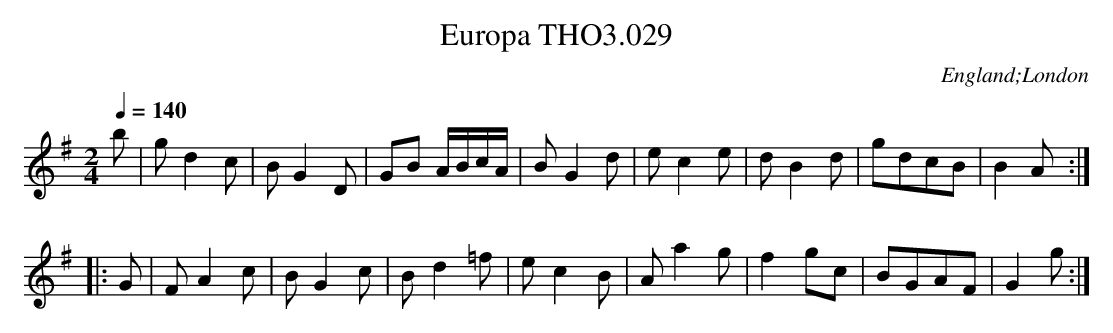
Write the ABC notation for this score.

X:1
T:Europa THO3.029
O:England;London
M:2/4
L:1/8
Q:1/4=140
K:G
b|g d2 c|B G2 D| GB A/B/c/A/|B G2 d|e c2 e|d B2 d|gdcB|B2 A:|
|:G| F A2 c|B G2 c|B d2 =f|e c2 B|A a2 g|f2 gc|BGAF|G2 g:|
